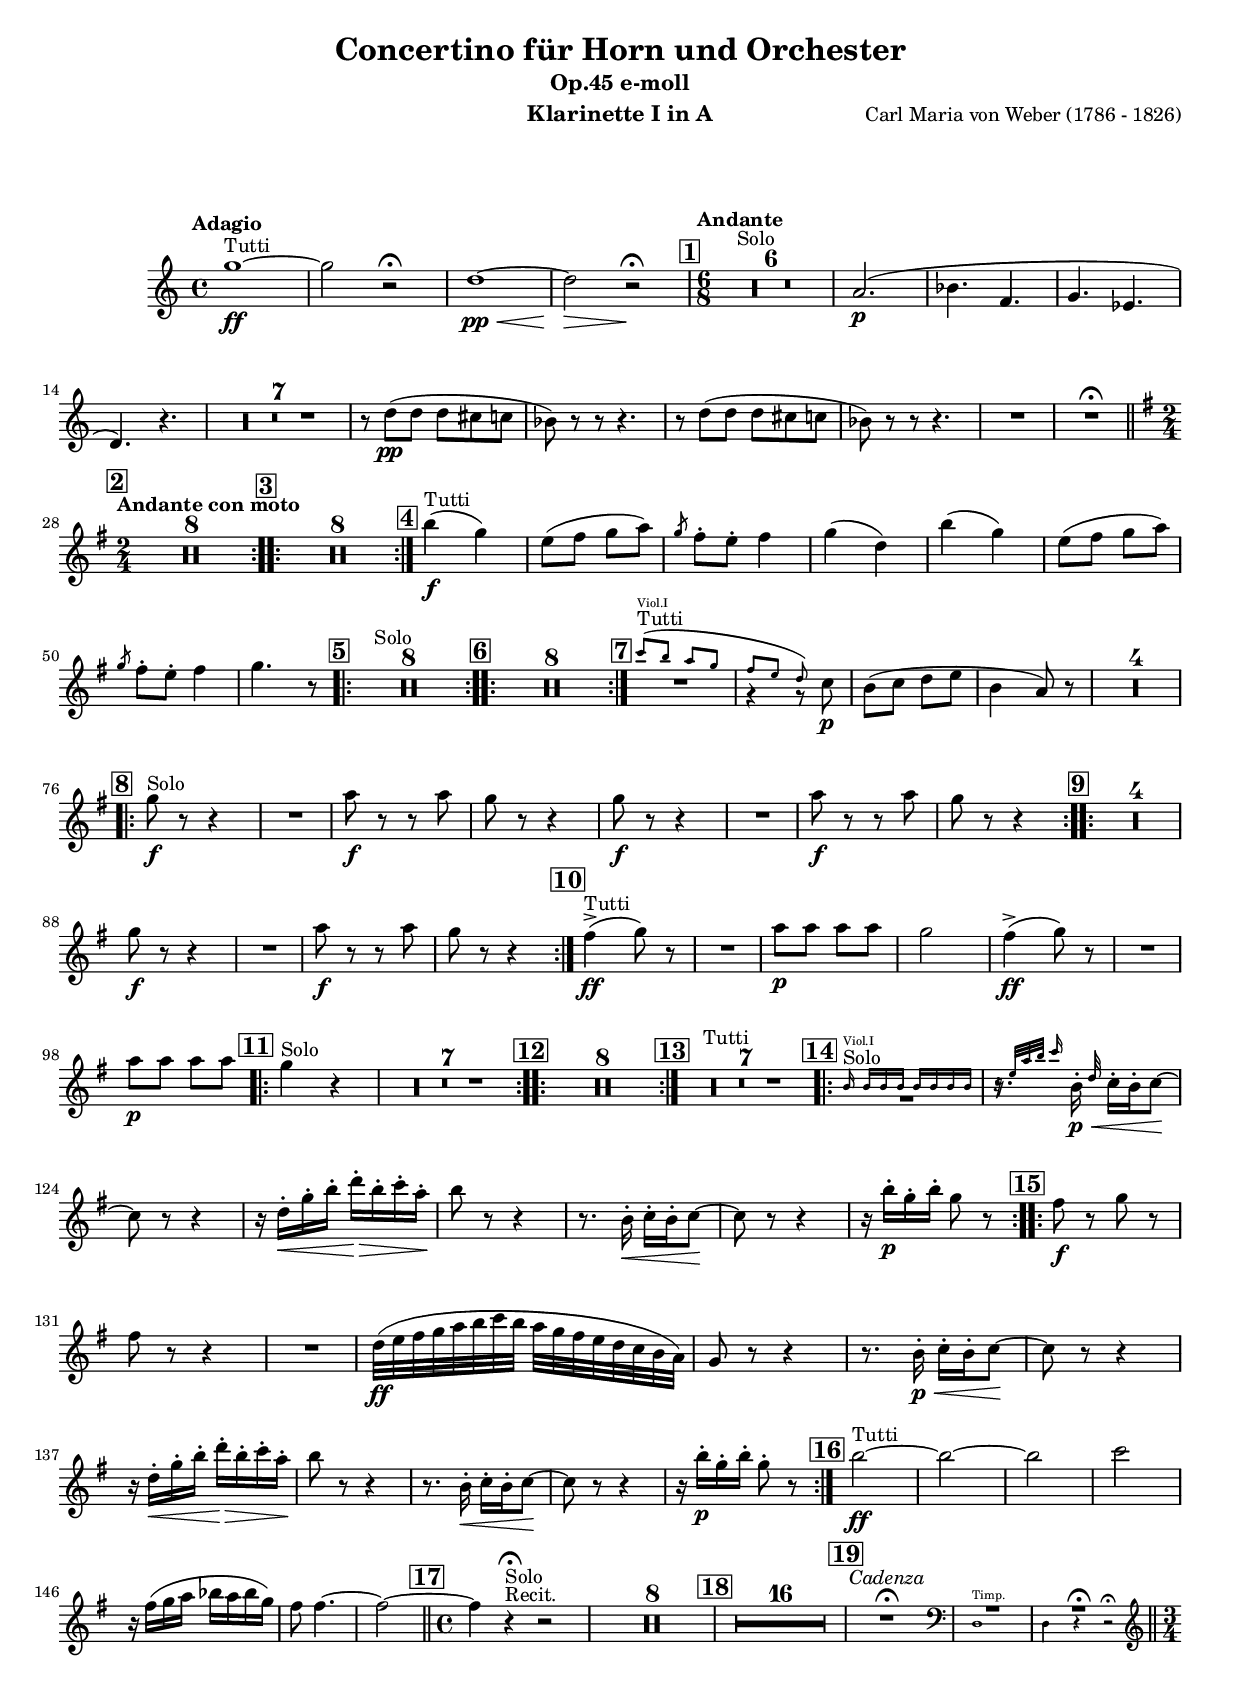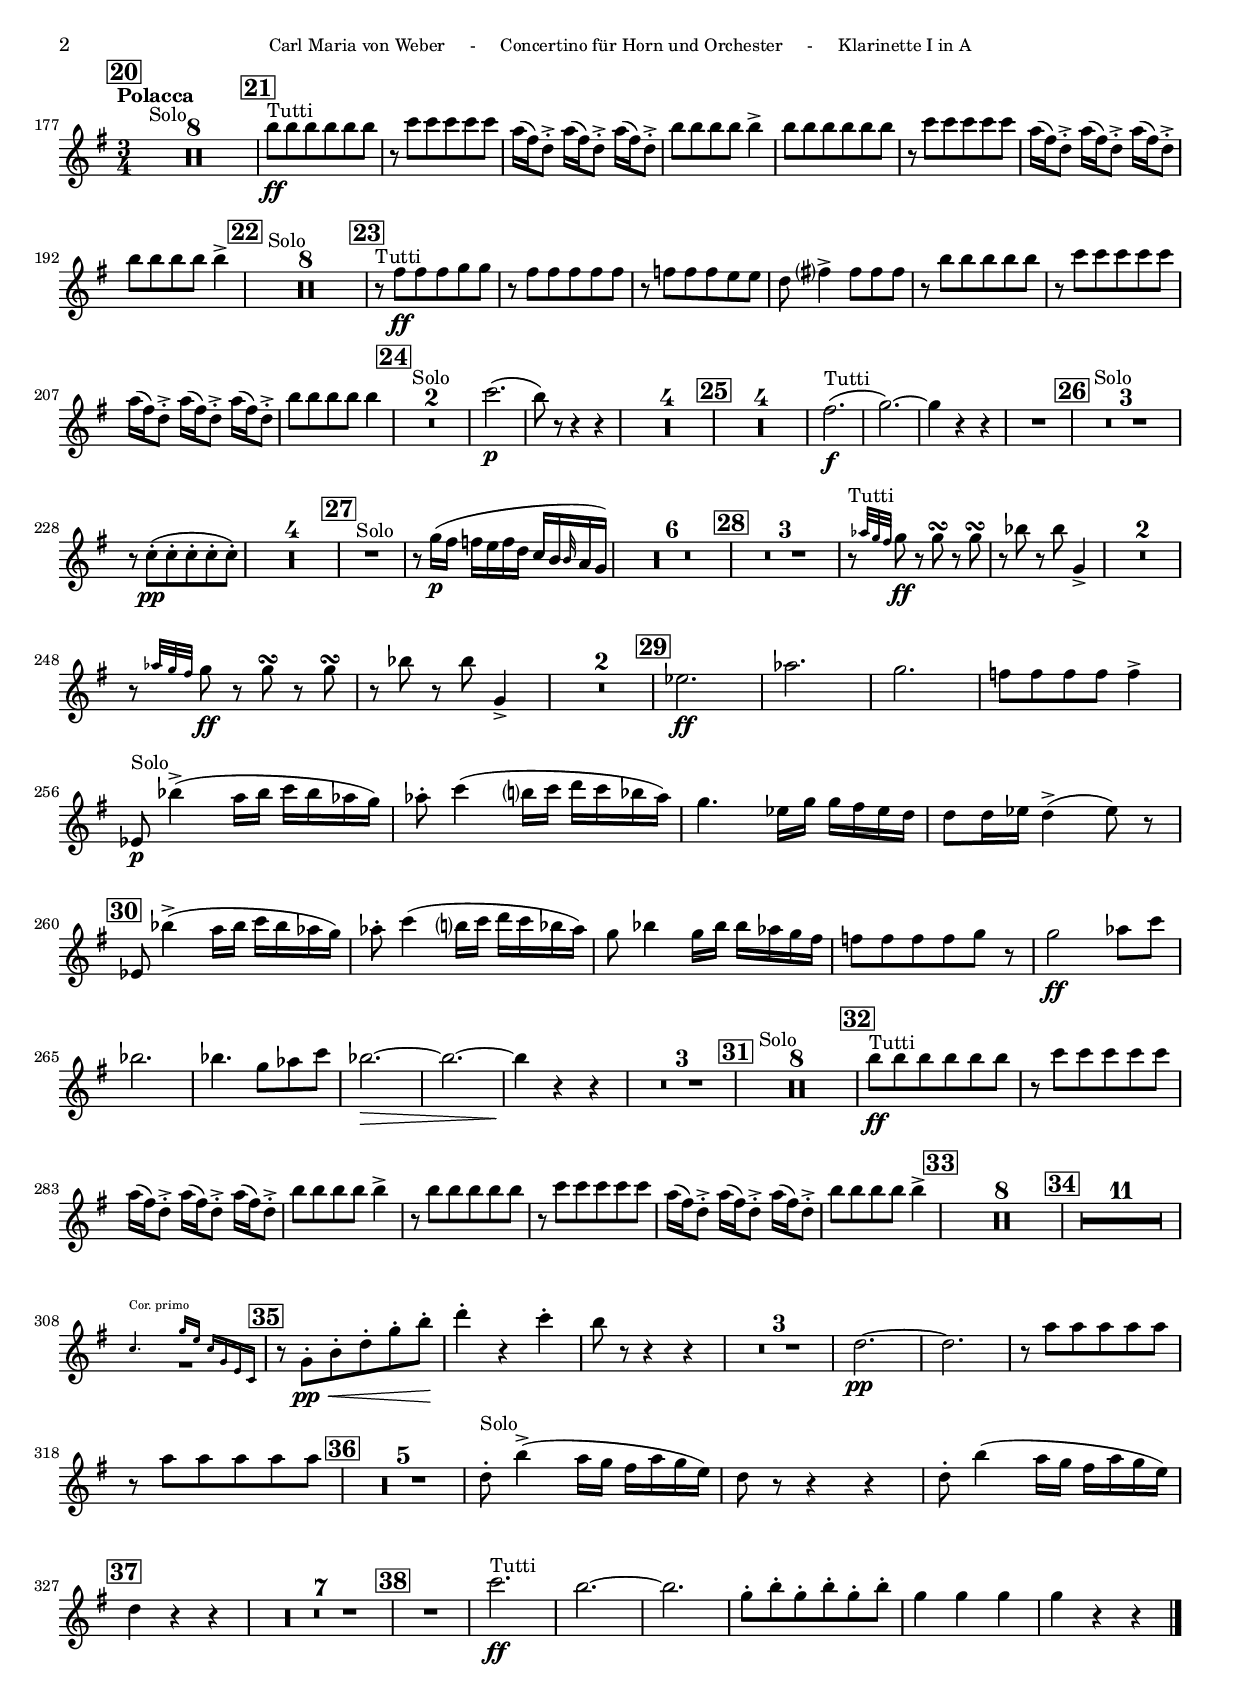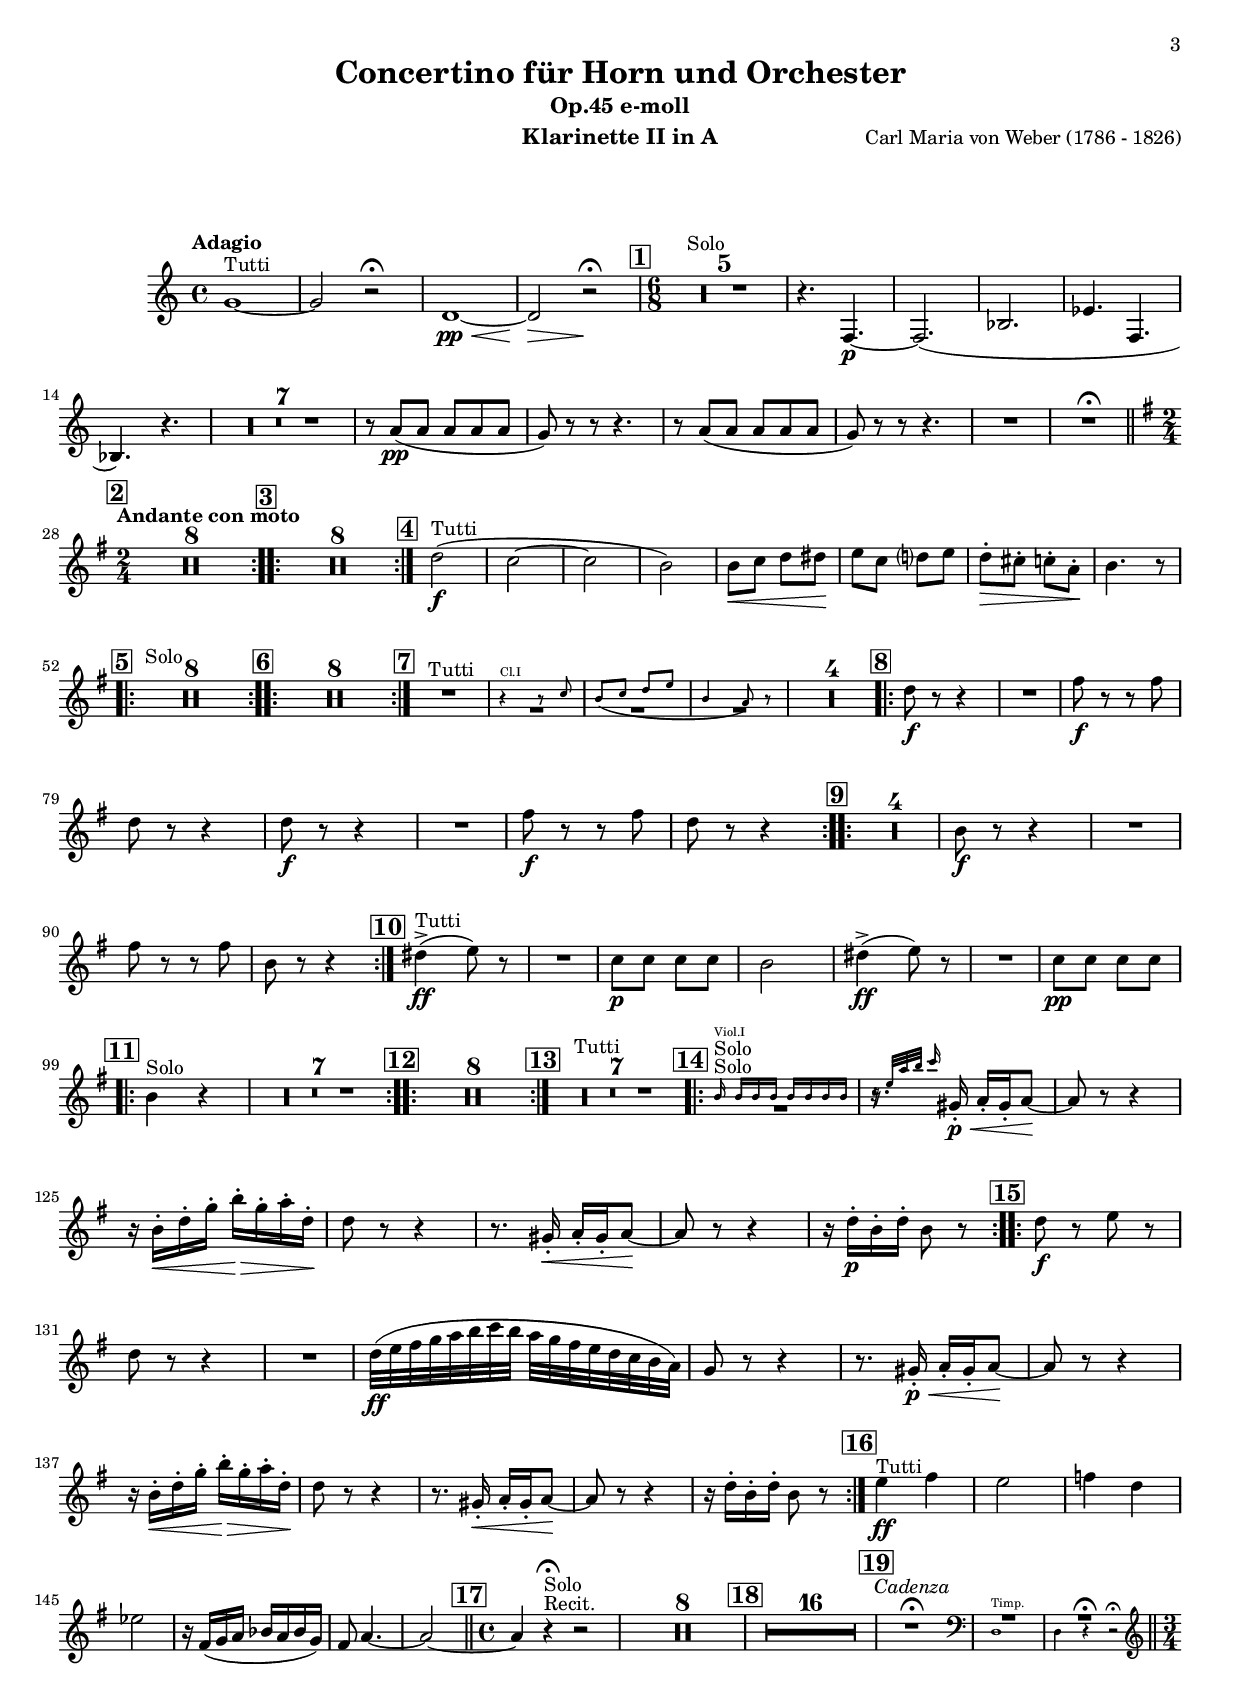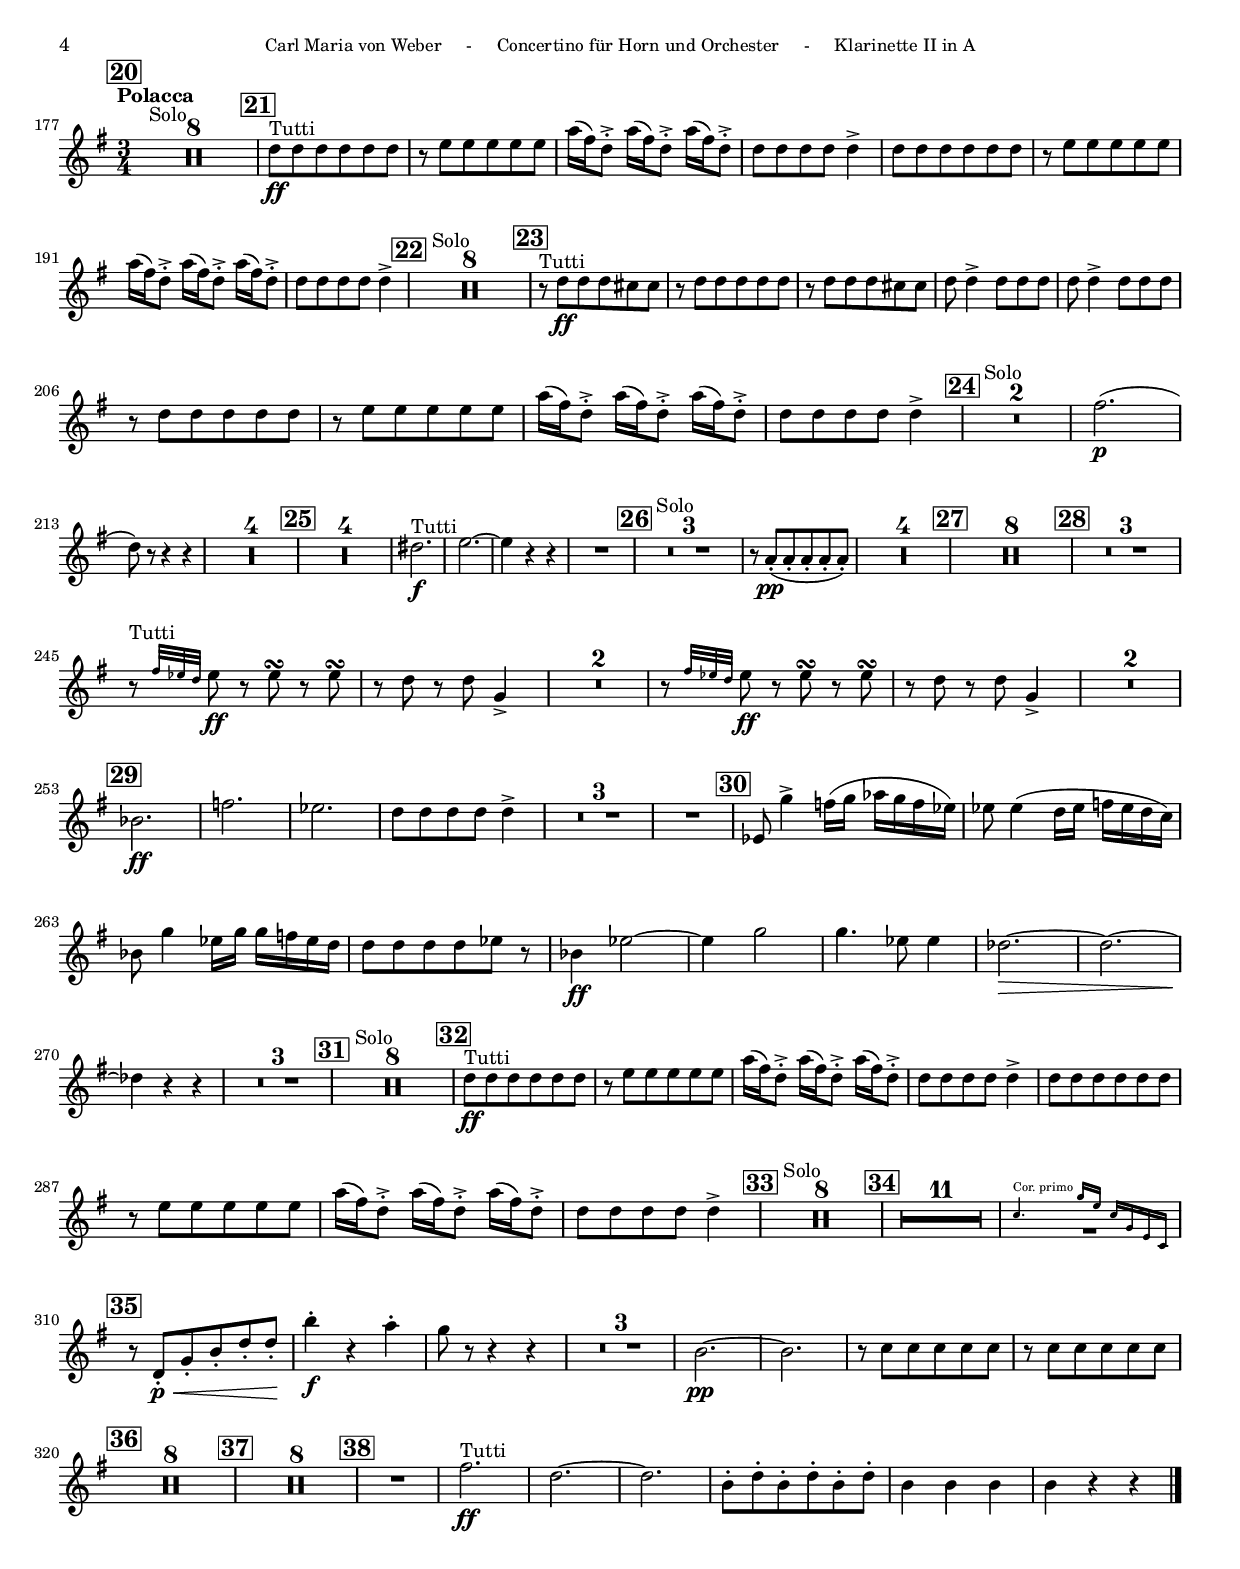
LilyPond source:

\version "2.18.2"
\language "deutsch"

\paper {
    top-margin = 10\mm
    bottom-margin = 10\mm
    left-margin = 10\mm
    right-margin = 10\mm
    ragged-last = ##f
}

\header{
  title = "Concertino für Horn und Orchester"
  subtitle = "Op.45 e-moll"
  composerShort = "Carl Maria von Weber"
  composer = "Carl Maria von Weber (1786 - 1826)"
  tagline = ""
}

% Adapt this for automatic line-breaks
% mBreak = {}
mBreak = { \break }
#(set-global-staff-size 17)

% Useful snippets
pCresc = _\markup { \dynamic p \italic "cresc." }
mfDim = _\markup { \dynamic mf \italic "dim." }
fCantabile = _\markup { \dynamic f \italic "cantabile" }
smorz = _\markup { \italic "smorz." }
sempreFf = _\markup { \italic "sempre" \dynamic ff }
sempreFff = _\markup { \italic "sempre" \dynamic fff }
pocoF = _\markup { \italic "poco" \dynamic f }
ffz = _\markup { \dynamic { ffz } } 
crescMolto = _\markup { \italic "cresc. molto" }
pMoltoCresc = _\markup { \dynamic p \italic "molto cresc." }
sempreCresc = _\markup { \italic "sempre cresc." }
ppEspr = _\markup { \dynamic pp \italic "espr." }
ppiuEspress = _\markup { \dynamic p \italic "più espress." }
pocoCresc = _\markup { \italic "poco cresc." }
mfEspress = _\markup { \dynamic mf \italic "espress." }
pEspress = _\markup { \dynamic p \italic "espress." }
string = ^\markup { \italic "string." }
stringendo = ^\markup { \italic "stringendo" }
pocoString = ^\markup { \italic "poco string." }
sempreStringendo = ^\markup { \italic "sempre stringendo" }
sempreString = ^\markup { \italic "sempre string." }
tuttaForza = _\markup { \italic "tutta forza" }
allargando = _\markup { \italic "allargando" }
pocoMenoMosso = ^\markup {\italic \bold {"Poco meno mosso."} }
rit = ^\markup {\italic {"rit."} }
rall = ^\markup {\italic {"rall."} }
riten = ^\markup {\italic {"riten."} }
ritATempo = ^\markup { \center-align \italic {"  rit. a tempo"} }
aTempo = ^\markup { \italic {"a tempo"} }
moltoRit = ^\markup { \italic {"molto rit."} }
pocoRit = ^\markup {\italic {"poco rit."} }
pocoRiten = ^\markup {\italic {"poco riten."} }
sec = ^\markup {\italic {"sec."} }
pocoRall = ^\markup {\italic {"poco rall."} }
pocoAPocoRall = ^\markup {\italic {"poco a poco rall."} }
pocoAPocoAccel = ^\markup {\italic {"poco a poco accel."} }
pocoAPocoAccelAlD = ^\markup {\italic {"poco a poco accel. al D"} }
sempreAccel = ^\markup {\italic {"sempre accel."} }
solo = ^\markup { "Solo" }
tutti = ^\markup { "Tutti" }
piuF = _\markup { \italic "più" \dynamic f }
piuP = _\markup { \italic "più" \dynamic p }
lento = ^\markup { \italic "Lento" }
accel = ^\markup { \bold { "accel." } }
tempoPrimo = ^\markup { \italic { "Tempo I" } }
cadenza = ^\markup { \italic {"Cadenza"} }

% Adapted from http://lsr.di.unimi.it/LSR/Snippet?id=655
% Make title, subtitle, instrument appear on pages other than the first
#(define (part-not-first-page layout props arg)
   (if (not (= (chain-assoc-get 'page:page-number props -1)
               (ly:output-def-lookup layout 'first-page-number)))
       (interpret-markup layout props arg)
       empty-stencil))

\paper {
  oddHeaderMarkup = \markup
  \fill-line {
    " "
    \on-the-fly #part-not-first-page \fontsize #-1.0 \concat {
      \fromproperty #'header:composerShort
      "     -     "
      \fromproperty #'header:title
      "     -     "
      \fromproperty #'header:instrument
    }
    \on-the-fly #print-page-number-check-first \fromproperty #'page:page-number-string
  }
  evenHeaderMarkup = \markup
  \fill-line {
    \on-the-fly #print-page-number-check-first \fromproperty #'page:page-number-string
    \on-the-fly #part-not-first-page \fontsize #-1.0 \concat {
      \fromproperty #'header:composerShort
      "     -     "
      \fromproperty #'header:title
      "     -     "
      \fromproperty #'header:instrument
    }
    " "
  }
  % Distance between title stuff and music
  markup-system-spacing.basic-distance = #12
  markup-system-spacing.minimum-distance = #12
  markup-system-spacing.padding = #10
  % Distance between music systems
  system-system-spacing.basic-distance = #14
  system-system-spacing.minimum-distance = #14
  % system-system-spacing.padding = #10
  
}

% ---------------------------------------------------------

clarinet_I = {
  \set Score.markFormatter = #format-mark-box-numbers
  \accidentalStyle Score.modern-cautionary
  \compressFullBarRests
  \defaultTimeSignature
  \time 4/4
  \tempo "Adagio"
  \key c \major
  \clef violin
  \relative c' {
    % p1 1
    \tutti
    g''1\ff~ |
    g2 r \fermata |
    d1\pp\<~ |
    d2\> r\! \fermata
    \mark #1
    \time 6/8
    \tempo "Andante"
    \solo
    R1*6/8*6 |
    a2.(\p |
    b4. f |
    g4. es |
    \mBreak
    
    % p1 2
    d4.) r |
    R1*6/8*7 |
    r8 d'(\pp d d cis c |
    b8) r8 r r4. |
    r8 d( d d cis c |
    b8) r8 r r4. |
    R1*6/8 |
    R1*6/8  \fermataMarkup |
    \bar "||"
    \mBreak
    
    % p1 3
    \mark #2
    \time 2/4
    \tempo "Andante con moto"
    \key g \major
    \repeat volta 2 {
      R1*2/4*8
    }
    \mark #3
    \repeat volta 2 {
      R1*2/4*8
    }
    \mark #4
    \tutti
    h'4(\f g) |
    e8( fis g a) |
    \slashedGrace g8 fis8-. e-. fis4 |
    g4( d) |
    h'4( g) |
    e8( fis g a) |
    \mBreak
    
    % p1 4
    \slashedGrace g8 fis8-. e-. fis4 |
    g4. r8 |
    \mark #5
    \solo
    \repeat volta 2 {
      R1*2/4*8
    }
    \mark #6
    \repeat volta 2 {
      R1*2/4*8
    }
    \mark #7
    \tutti
    <<
      {
        \override MultiMeasureRest.staff-position = #0
        R1*2/4 |
        r4 r8 c,\p |
        \revert MultiMeasureRest.staff-position
      }
      \new CueVoice {
        \set instrumentCueName = "Viol.I"
        \stemUp {
          c'8^( h a g |
          fis8 e d) 
        }
      }
    >>
    h( c d e |
    h4 a8) r |
    R1*2/4*4 |
    \mBreak
    
    % p1 5
    \mark #8
    \solo
    \repeat volta 2 {
      g'8\f r r4 |
      R1*2/4 |
      a8\f r r a |
      g8 r r4 |
      g8\f r r4 |
      R1*2/4 |
      a8\f r r a |
      g8 r r4 |
    }
    \mark #9
    \repeat volta 4 {
      R1*2/4*4 |
    \mBreak
    
    % p1 6
      g8\f r r4 |
      R1*2/4 |
      a8\f r r a |
      g8 r r4 |
    }
    \mark #10
    \tutti
    fis4->(\ff g8) r |
    R1*2/4 |
    a8\p a a a |
    g2 |
    fis4(->\ff g8) r |
    R1*2/4 |
    \mBreak
    
    % p1 7
    a8\p a a a |
    \mark #11
    \solo
    \repeat volta 2 {
      g4 r |
      R1*2/4*7 |
    }
    \mark #12
    \repeat volta 2 {
      R1*2/4*8 |
    }
    \mark #13
    \tutti
    R1*2/4*7
    \mark #14
    \repeat volta 2 {
      <<
        {
          \solo
          \override MultiMeasureRest.staff-position = #-4
          R1*2/4 |
          r8. h,16-.\p\< \grace d32 c16-. h-. c8~\! |
          \revert MultiMeasureRest.staff-position
        }
        \new CueVoice {
          \set instrumentCueName = "Viol.I"
          \stemUp {
            h16 h[ h h] h h h h|
            r32 e[ a h] c16
          }
        }
      >>
      \mBreak
      
      %p1 8
      c,8 r r4 |
      r16 d-.\< g-. h-. d-.\> h-. c-. a-.\! |
      h8 r r4 |
      r8. h,16-.\< c-. h-. c8~\! |
      c8 r r4 |
      r16 h'-.\p g-. h-. g8 r |
    }
    \mark #15
    \repeat volta 2 {
      fis8\f r g r |
      \mBreak
      
      %p1 9
      fis8 r r4 |
      R1*2/4 |
      d32\ff( e fis g a h c h a g fis e d c h a) |
      g8 r r4 |
      r8. h16-.\p\< c-. h-. c8~\! |
      c8 r r4 |
      \mBreak

      %p1 10
      r16 d-.\< g-. h-. d-.\> h-. c-. a-.\! |
      h8 r r4 |
      r8. h,16-.\< c-. h-. c8~\! |
      c8 r r4 |
      r16 h'-.\p g-. h-. g8-. r |
    }
    \mark #16
    \tutti
    h2~\ff |
    h2~ |
    h2 |
    c2 |
    \mBreak

    % p1 10
    r16 fis,( g a b a b g) |
    fis8 fis4.~ |
    fis2~ |
    \mark #17
    \bar "||"
    \time 4/4
    fis4 r\fermata ^\markup { "Recit." } \solo r2 |
    R1*8 |
    \mark #18
    R1*16 |
    \mark #19
    R1\fermataMarkup\cadenza
    <<
      {
        \override MultiMeasureRest.staff-position = #2
        R1 |
        R1\fermataMarkup |
        \revert MultiMeasureRest.staff-position
      }
      \new CueVoice {
        \set instrumentCueName = "Timp."
        \clef bass
        \stemDown {
          d,,1 |
          d4 r r2\fermata |
        }
      }
    >>
    \clef violin
    \bar "||"
    \mBreak
    
    % p2 1
    \time 3/4
    \mark #20
    \tempo "Polacca"
    \solo
    R1*3/4*8 |
    \mark #21
    \tutti
    h'''8\ff \repeat unfold 5 { h8 } |
    r8 \repeat unfold 5 { c8 } |
    \repeat unfold 3 { a16( fis) d8-.-> } |
    \repeat unfold 4 h'8 h4-> |
    h8 \repeat unfold 5 { h8 } |
    r8 \repeat unfold 5 { c8 } |
    \repeat unfold 3 { a16( fis) d8-.-> } |
    \mBreak
    
    % p2 2
    \repeat unfold 4 h'8 h4-> |
    \mark #22
    \solo
    R1*3/4*8 |
    \mark #23
    \tutti
    r8 fis\ff fis fis g g |
    r8 \repeat unfold 5 { fis } |
    r8 \repeat unfold 3 f e e |
    d8 fis4-> \repeat unfold 3 fis8 |
    r8 \repeat unfold 5 h |
    r8 \repeat unfold 5 c |
    \mBreak
    
    % p2 3
    \repeat unfold 3 { a16( fis) d8-.-> } |
    \repeat unfold 4 h'8 h4 |
    \mark #24
    \solo
    R1*3/4*2 |
    c2.(\p |
    h8) r8 r4 r |
    R1*3/4*4 |
    \mark #25
    R1*3/4*4 |
    \tutti
    fis2.(\f |
    g2.)~ |
    g4 r r |
    R1*3/4 |
    \mark #26
    \solo
    R1*3/4*3 |
    \mBreak
    
    % p2 4
    r8 c,8-.(\pp \repeat unfold 3 c-. c-.)|
    R1*3/4*4 |
    \mark #27
    \solo
    R1*3/4*1 |
    r8 g'16(\p fis f e f d c h \grace h32 a16 g) |
    R1*3/4*6 |
    \mark #28
    R1*3/4*3 |
    \tutti
    r8 \grace { as'32 g fis } g8\ff r g\turn r g\turn |
    r8 b8 r b g,4-> |
    R1*3/4*2 |
    \mBreak
    
    % p2 5
    r8 \grace { as'32 g fis } g8\ff r g\turn r g\turn |
    r8 b8 r b g,4-> |
    R1*3/4*2 |
    \mark #29
    es'2.\ff |
    as2. |
    g2. |
    \repeat unfold 4 f8 f4-> |
    \mBreak
    
    % p2 6
    \solo
    es,8\p b''4->( a16 b c b as g) |
    as8-. c4( h16 c d c b as) |
    g4. es16 g g fis es d |
    d8 d16 es d4(-> es8) r |
    \mBreak
    
    % p2 7
    \mark #30
    es,8 b''4->( a16 b c b as g) |
    as8-. c4( h16 c d c b as) |
    g8 b4 g16 b b as g fis |
    \repeat unfold 4 f8 g r |
    g2\ff as8 c |
    \mBreak
    
    % p2 8
    b2. |
    b4. g8 as c |
    b2.~\> |
    b2.~ |
    b4\! r r |
    R1*3/4*3 |
    \mark #31
    \solo
    R1*3/4*8 |
    \mark #32
    \tutti
    h8\ff \repeat unfold 5 h8 |
    r8 \repeat unfold 5 c |
    \mBreak
    
    % p2 9
    \repeat unfold 3 { a16( fis) d8-.-> } |
    \repeat unfold 4 h'8 h4-> |
    r8 \repeat unfold 5 h8 |
    r8 \repeat unfold 5 c |
    \repeat unfold 3 { a16( fis) d8-.-> } |
    \repeat unfold 4 h'8 h4-> |
    \mark #33
    R1*3/4*8 |
    \mark #34
    R1*3/4*11 |
    \mBreak
    
    % p2 10
    <<
      {
        \override MultiMeasureRest.staff-position = #-4
        R1*3/4 |
        \revert MultiMeasureRest.staff-position
      }
      \new CueVoice {
        \set instrumentCueName = "Cor. primo"
        \stemUp {
          c,4. g'16 e c g e c |
        }
      }
    >>
    \mark #35
    r8 g'-.\pp\< h-. d-. g-. h-.\! |
    d4-. r c-. |
    h8 r r4 r |
    R1*3/4*3 |
    d,2.~\pp |
    d2. |
    r8 \repeat unfold 5 a' |
    \mBreak
    
    % p2 11
    r8 \repeat unfold 5 a |
    \mark #36
    R1*3/4*5 |
    \solo
    d,8-. h'4(-> a16 g fis a g e) |
    d8 r r4 r |
    d8-. h'4( a16 g fis a g e) |
    \mBreak
    
    % p2 12
    \mark #37
    d4 r r |
    R1*3/4*7 |
    \mark #38
    R1*3/4 |
    \tutti
    c'2.\ff
    h2.~ |
    h2. |
    g8-. h-. g-. h-. g-. h-. |
    g4 g g |
    g4 r r 
    \bar "|."
  }
}

clarinet_II = {
  \set Score.markFormatter = #format-mark-box-numbers
  \accidentalStyle Score.modern-cautionary
  \compressFullBarRests
  \defaultTimeSignature
  \time 4/4
  \tempo "Adagio"
  \tutti
  \key c \major
  \clef violin
  \relative c' {
    % p1 1
    g'1~ |
    g2 r \fermata |
    d1\pp\<~ |
    d2\> r\! \fermata
    \mark #1
    \solo
    \time 6/8
    R1*5/8*6 |
    r4. f,4.~\p |
    f2.( |
    b2. |
    es4. f, |
    \mBreak
    
    % p1 2
    b4.) r |
    R1*6/8*7 |
    r8 a'(\pp a a a a |
    g8) r8 r r4. |
    r8 a( a a a a |
    g8) r8 r r4. |
    R1*6/8 |
    R1*6/8  \fermataMarkup |
    \bar "||"
    \mBreak
    
    %p1 3
    \mark #2
    \time 2/4
    \key g \major
    \tempo "Andante con moto"
    \repeat volta 2 {
      R1*2/4*8
    }
    \mark #3
    \repeat volta 2 {
      R1*2/4*8
    }
    \mark #4
    \tutti
    d'2(\f |
    c2~ |
    c2 |
    h2) |
    h8\< c d dis\! |
    e8 c d e |
    d8-.\> cis-. c-. a-.\! |
    h4. r8 |
    \mBreak
    
    %p1 4
    \mark #5
    \solo
    \repeat volta 2 {
      R1*2/4*8
    }
    \mark #6
    \repeat volta 2 {
      R1*2/4*8
    }
    \mark #7
    \tutti
    R1*2/4
    <<
      {
        \override MultiMeasureRest.staff-position = #-4
        R1*2/4*3 |
        \revert MultiMeasureRest.staff-position
      }
      \new CueVoice {
        \set instrumentCueName = "Cl.I"
        \stemUp {
          r4 r8 c |
          h8( c d e |
          h4 a8) r |
        }
      }
    >>
    R1*2/4*4 |
    \mark #8
    \repeat volta 2 {
      d8\f r r4 |
      R1*2/4 |
      fis8\f r r fis |
      \mBreak
      
      % p1 5
      d8 r r4 |
      d8\f r r4 |
      R1*2/4 |
      fis8\f r r fis |
      d8 r r4 |
    }
    
    \repeat volta 2 {
      \mark #9
      R1*2/4*4 |
      h8\f r r4 |
      R1*2/4 |
      \mBreak
      
      % p1 6
      fis'8 r r fis |
      h,8 r r4 |
    }
    \mark #10
    \tutti
    dis4->(\ff e8) r |
    R1*2/4 |
    c8\p c c c |
    h2 |
    dis4->(\ff e8)\! r |
    R1*2/4 |
    c8\pp c c c |
    \mBreak
    
    % p1 7
    \repeat volta 2 {
      \mark #11
      \solo
      h4 r |
      R1*2/4*7 |
    }
    \mark #12
    \repeat volta 2 {
      R1*2/4*8 |
    }
    \mark #13
    \tutti
    R1*2/4*7
    \mark #14
    \solo
    \repeat volta 2 {
      <<
        {
          \solo
          \override MultiMeasureRest.staff-position = #-4
          R1*2/4 |
          r8. gis16-.\p\< a-. gis-. a8~\! |
          \revert MultiMeasureRest.staff-position
        }
        \new CueVoice {
          \set instrumentCueName = "Viol.I"
          \stemUp {
            h16 h[ h h] h h h h|
            r32 e[ a h] c16
          }
        }
      >>
      a,8 r r4 |
      \mBreak
      
      % p1 8
      r16 h-.\< d-. g-. h-.\> g-. a-. d,-.\! |
      d8 r r4 |
      r8. gis,16-.\< a-. gis-. a8~\! |
      a8 r r4 |
      r16 d-.\p h-. d-. h8 r |
    }
    \mark #15
    \repeat volta 2 {
      d8\f r e r |
      \mBreak
      
      % p1 9
      d8 r r4 |
      R1*2/4 |
      d32\ff( e fis g a h c h a g fis e d c h a) |
      g8 r r4 |
      r8. gis16-.\p\< a-. gis-. a8~\! |
      a8 r r4 |
      \mBreak

      % p1 10
      r16 h-.\< d-. g-. h-.\> g-. a-. d,-.\! |
      d8 r r4 |
      r8. gis,16-.\< a-. gis-. a8~\! |
      a8 r r4 |
      r16 d-. h-. d-. h8 r |
    }
    \mark #16
    \tutti
    e4\ff fis |
    e2 |
    f4 d |
    \mBreak
    
    % p1 11
    es 2|
    r16 fis,( g a b a b g) |
    fis8 a4.~ |
    a2~ |
    \mark #17
    \bar "||"
    \time 4/4
    a4 r\fermata ^\markup { "Recit." } \solo r2 |
    R1*8 |
    \mark #18
    R1*16 |
    \mark #19
    R1\fermataMarkup\cadenza
    <<
      {
        \override MultiMeasureRest.staff-position = #2
        R1 |
        R1\fermataMarkup |
        \revert MultiMeasureRest.staff-position
      }
      \new CueVoice {
        \set instrumentCueName = "Timp."
        \clef bass
        \stemDown {
          d,,1 |
          d4 r r2\fermata |
        }
      }
    >>
    \clef violin
    \bar "||"
    \mBreak

    % p2 1
    \mark #20
    \solo
    \time 3/4
    \tempo "Polacca"
    R1*3/4*8 |
    \mark #21
    \tutti
    d''8\ff \repeat unfold 5 { d8 } |
    r8 \repeat unfold 5 { e8 } |
    \repeat unfold 3 { a16( fis) d8-.-> } |
    \repeat unfold 4 d8 d4-> |
    d8 \repeat unfold 5 { d8 } |
    r8 \repeat unfold 5 { e8 } |
    \mBreak
    
    % p2 2
    \repeat unfold 3 { a16( fis) d8-.-> } |
    \repeat unfold 4 d8 d4-> |
    \mark #22
    \solo
    R1*3/4*8 |
    \mark #23
    \tutti
    r8 d\ff d d cis cis |
    r8 \repeat unfold 5 { d } |
    r8 \repeat unfold 3 d cis cis |
    d8 d4-> \repeat unfold 3 d8 |
    d8 d4-> \repeat unfold 3 d8 |
    \mBreak
    
    % p2 3
    r8 \repeat unfold 5 d |
    r8 \repeat unfold 5 e |
    \repeat unfold 3 { a16( fis) d8-.-> } |
    \repeat unfold 4 d8 d4-> |
    \mark #24
    \solo
    R1*3/4*2 |
    fis2.(\p |
    \mBreak
    
    % p2 4
    d8) r8 r4 r |
    R1*3/4*4 |
    \mark #25
    R1*3/4*4 |
    \tutti
    dis2.\f |
    e2.~ |
    e4 r r |
    R1*3/4
    \mark #26
    \solo
    R1*3/4*3 |
    r8 a,8-.(\pp \repeat unfold 3 a-. a-.) |
    R1*3/4*4 |
    \mark #27
    R1*3/4*8 |
    \mark #28
    R1*3/4*3 |
    \mBreak
    
    % p2 5
    \tutti
    r8 \grace { fis'32 es d } es8\ff r es\turn r es\turn |
    r8 d8 r d g,4-> |
    R1*3/4*2 |
    r8 \grace { fis'32 es d } es8\ff r es\turn r es\turn |
    r8 d8 r d g,4-> |
    R1*3/4*2 |
    \mBreak
    
    % p2 6
    \mark #29
    b2.\ff |
    f'2. |
    es2. |
    \repeat unfold 4 d8 d4-> |
    R1*3/4*3 |
    R1*3/4 |
    \mark #30
    es,8 g'4-> f16( g as g f es) |
    es8 es4( d16 es f es d c) |
    \mBreak
    
    % p2 7
    b8 g'4 es16 g g f es d |
    \repeat unfold 4 d8 es r |
    b4\ff es2~ |
    es4 g2 |
    g4. es8 es4 |
    des2.~\> |
    des2.~ |
    \mBreak

    % p2 8
    des4\! r r |
    R1*3/4*3 |
    \mark #31
    \solo
    R1*3/4*8 |
    \mark #32
    \tutti
    d8\ff \repeat unfold 5 d8 |
    r8 \repeat unfold 5 e |
    \repeat unfold 3 { a16( fis) d8-.-> } |
    \repeat unfold 4 d8 d4-> |
    \repeat unfold 6 d8 |
    \mBreak
    
    % p2 9
    r8 \repeat unfold 5 e |
    \repeat unfold 3 { a16( fis) d8-.-> } |
    \repeat unfold 4 d8 d4-> |
    \mark #33
    \solo
    R1*3/4*8 |
    \mark #34
    R1*3/4*11 |
    <<
      {
        \override MultiMeasureRest.staff-position = #-4
        R1*3/4 |
        \revert MultiMeasureRest.staff-position
      }
      \new CueVoice {
        \set instrumentCueName = "Cor. primo"
        \stemUp {
          c4. g'16 e c g e c |
        }
      }
    >>
    \mBreak
    
    % p2 10
    \mark #35
    r8 d-.\p\< g-. h-. d-. d-.\! |
    h'4-.\f r a-. |
    g8 r r4 r |
    R1*3/4*3 |
    h,2.~\pp |
    h2. |
    r8 \repeat unfold 5 c |
    r8 \repeat unfold 5 c |
    \mBreak
    
    % p2 11
    \mark #36
    R1*3/4*8 |
    \mark #37
    R1*3/4*8 |
    \mark #38
    R1*3/4*1 |
    \tutti
    fis2.\ff
    d2.~ |
    d2. |
    h8-. d-. h-. d-. h-. d-. |
    h4 h h |
    h4 r r |
    \bar "|."
  }
}


% ---------------------------------------------------------

%{
\bookpart {
  \header{
    instrument = "Klarinette I in A"
  }
  \score {
    \new Staff {
      \compressFullBarRests
      \set Score.markFormatter = #format-mark-box-numbers
      \override DynamicLineSpanner.staff-padding = #3
      \accidentalStyle Score.modern-cautionary
      <<
      {
        \transpose a a \clarinet_I
      }
      \\
      {
        \transpose a a \clarinet_II
      }
      >>
    }
  }
}
%}

\bookpart {
  \header{
    instrument = "Klarinette I in A"
  }
  \score {
    \new Staff {
      \compressFullBarRests
      \set Score.markFormatter = #format-mark-box-numbers
      \override DynamicLineSpanner.staff-padding = #3
      \accidentalStyle Score.modern-cautionary
      \new Voice {
        \transpose b b \clarinet_I
      }
    }
  }
}


\bookpart {
  \header{
    instrument = "Klarinette II in A"
  }
  \score {
    \new Staff {
      \compressFullBarRests
      \set Score.markFormatter = #format-mark-box-numbers
      \override DynamicLineSpanner.staff-padding = #3
      \accidentalStyle Score.modern-cautionary
      \new Voice {
        \transpose b b \clarinet_II
      }
    }
  }
}
